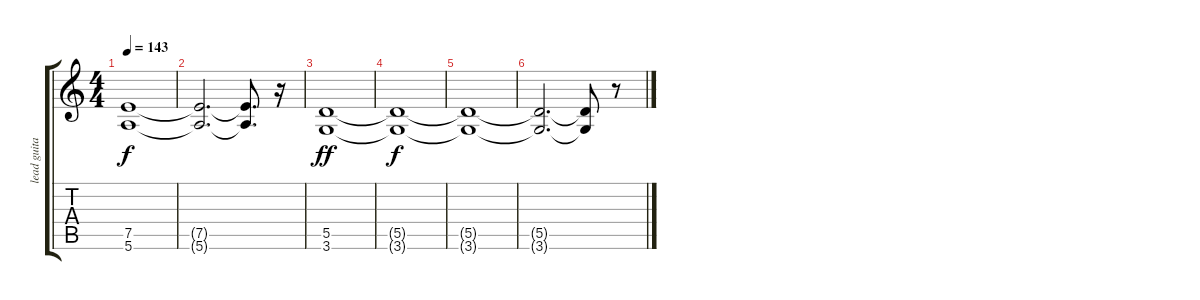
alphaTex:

\track ("lead guitar" "lead guita") {instrument overdrivenguitar}
\staff {score tabs}
\tuning (E4 B3 G3 D3 A2 E2) {hide}
\ts (4 4)
\tempo 143
\clef g2
\ks c
(7.5 5.6).1{dy f} |
(7.5{t} 5.6{t}).2{d} (7.5{t} 5.6{t}).8{d} r.16 |
(5.5 3.6).1{dy ff} |
(5.5{t} 3.6{t}).1{dy f} |
(5.5{t} 3.6{t}).1 |
(5.5{t} 3.6{t}).2{d} (5.5{t} 3.6{t}).8 r.8
